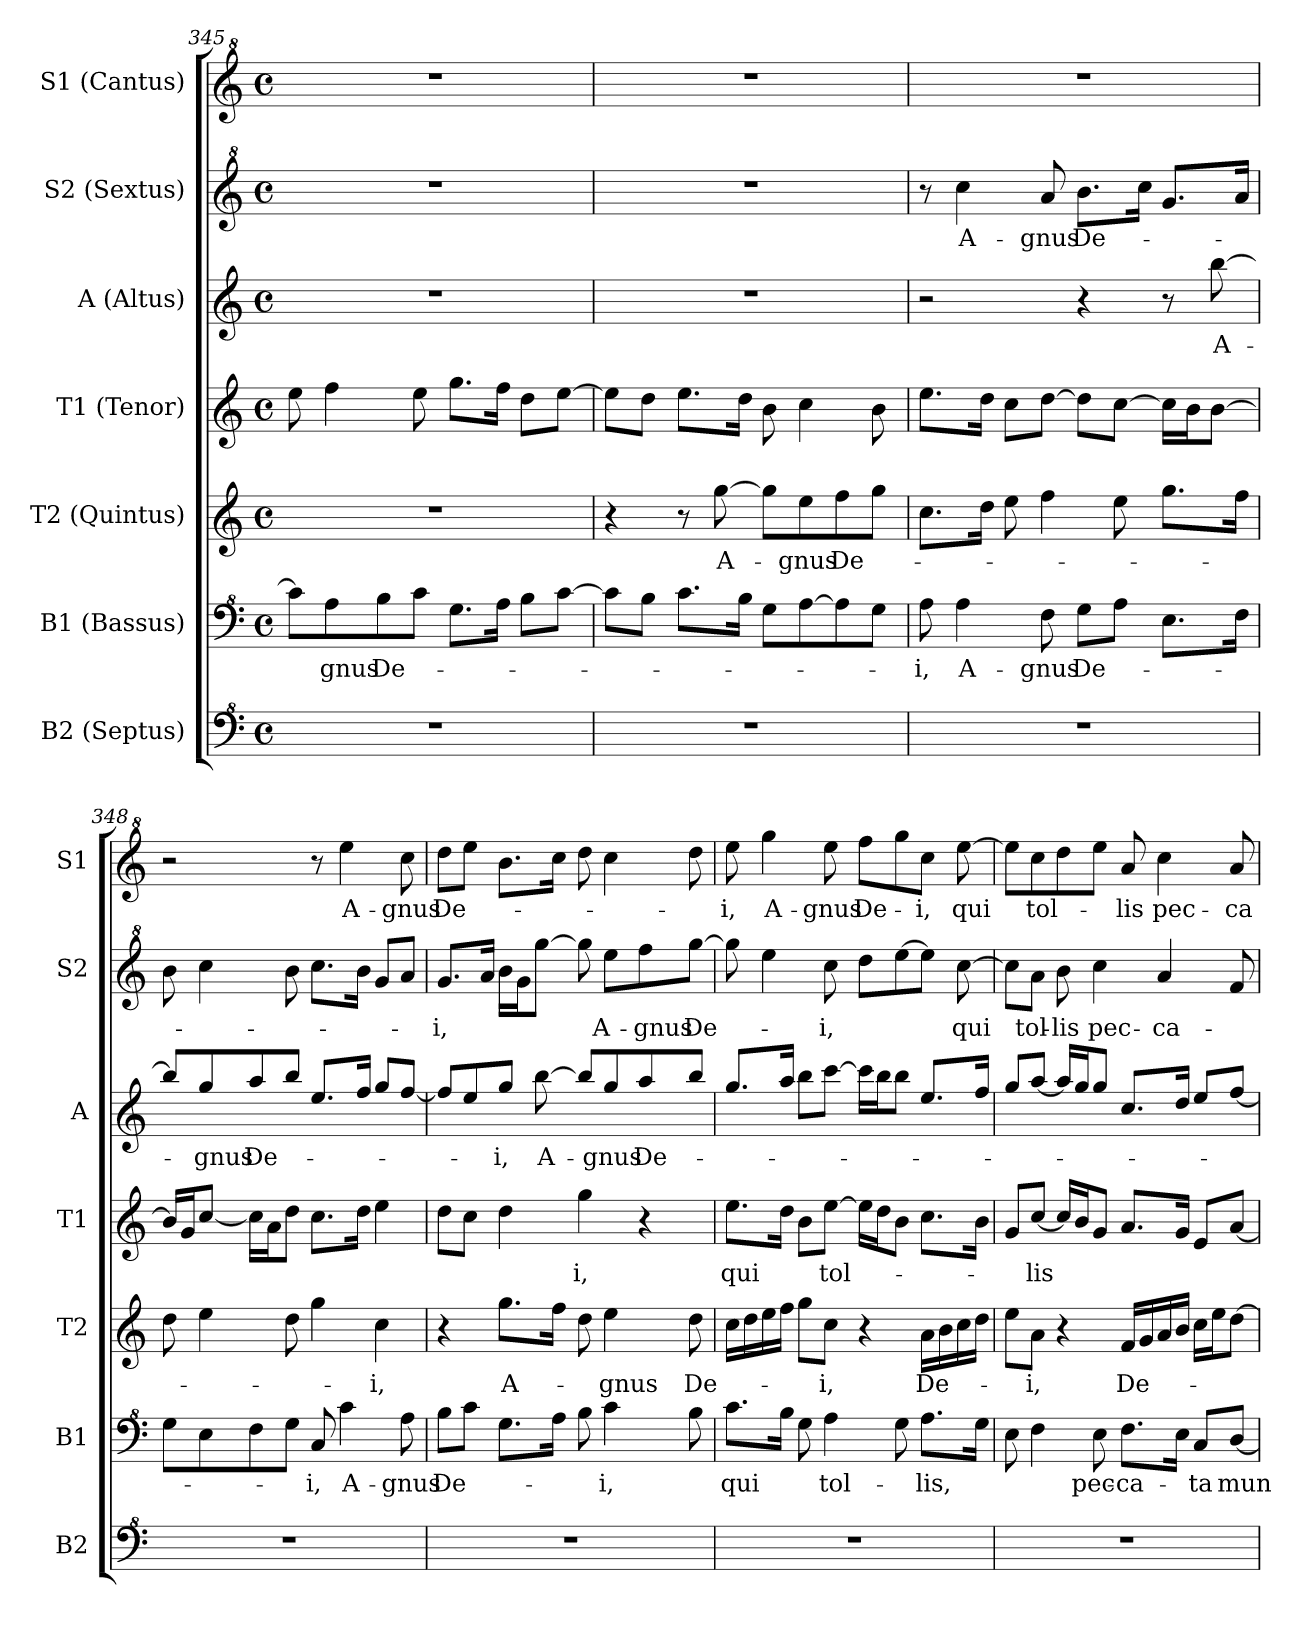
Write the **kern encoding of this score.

**kern	**kern	**text	**kern	**text	**kern	**text	**kern	**text	**kern	**text	**kern	**text
*part7	*part6	*part6	*part5	*part5	*part4	*part4	*part3	*part3	*part2	*part2	*part1	*part1
*staff7	*staff6	*staff6	*staff5	*staff5	*staff4	*staff4	*staff3	*staff3	*staff2	*staff2	*staff1	*staff1
*I"B2 (Septus)	*I"B1 (Bassus)	*	*I"T2 (Quintus)	*	*I"T1 (Tenor)	*	*I"A (Altus)	*	*I"S2 (Sextus)	*	*I"S1 (Cantus)	*
*I'B2	*I'B1	*	*I'T2	*	*I'T1	*	*I'A	*	*I'S2	*	*I'S1	*
*clefF^4	*clefF^4	*	*clefG2	*	*clefG2	*	*clefG2	*	*clefG^2	*	*clefG^2	*
*k[]	*k[]	*	*k[]	*	*k[]	*	*k[]	*	*k[]	*	*k[]	*
*M4/4	*M4/4	*	*M4/4	*	*M4/4	*	*M4/4	*	*M4/4	*	*M4/4	*
*met(c)	*met(c)	*	*met(c)	*	*met(c)	*	*met(c)	*	*met(c)	*	*met(c)	*
=345	=345	=345	=345	=345	=345	=345	=345	=345	=345	=345	=345	=345
1r	8cc\L]	.	1r	.	8ee\	.	1r	.	1r	.	1r	.
!	!	!LO:LY:b	!	!	!	!	!	!	!	!	!	!
.	8a\	-gnus	.	.	4ff\	.	.	.	.	.	.	.
!	!	!LO:LY:b	!	!	!	!	!	!	!	!	!	!
.	8b\	De-	.	.	.	.	.	.	.	.	.	.
.	8cc\J	.	.	.	8ee\	.	.	.	.	.	.	.
.	8.g\L	.	.	.	8.gg\L	.	.	.	.	.	.	.
.	16a\Jk	.	.	.	16ff\Jk	.	.	.	.	.	.	.
.	8b\L	.	.	.	8dd\L	.	.	.	.	.	.	.
.	[8cc\J	.	.	.	[8ee\J	.	.	.	.	.	.	.
=346	=346	=346	=346	=346	=346	=346	=346	=346	=346	=346	=346	=346
1r	8cc\L]	.	4r	.	8ee\L]	.	1r	.	1r	.	1r	.
.	8b\J	.	.	.	8dd\J	.	.	.	.	.	.	.
.	8.cc\L	.	8r	.	8.ee\L	.	.	.	.	.	.	.
!	!	!	!	!LO:LY:b	!	!	!	!	!	!	!	!
.	.	.	[8gg\	A-	.	.	.	.	.	.	.	.
.	16b\Jk	.	.	.	16dd\Jk	.	.	.	.	.	.	.
.	8g\L	.	8gg\L]	.	8b\	.	.	.	.	.	.	.
!	!	!	!	!LO:LY:b	!	!	!	!	!	!	!	!
.	[8a\	.	8ee\	-gnus	4cc\	.	.	.	.	.	.	.
!	!	!	!	!LO:LY:b	!	!	!	!	!	!	!	!
.	8a\]	.	8ff\	De-	.	.	.	.	.	.	.	.
.	8g\J	.	8gg\J	.	8b\	.	.	.	.	.	.	.
=347	=347	=347	=347	=347	=347	=347	=347	=347	=347	=347	=347	=347
!	!	!LO:LY:b	!	!	!	!	!	!	!	!	!	!
1r	8a\	-i,	8.cc\L	.	8.ee\L	.	2r	.	8r	.	1r	.
!	!	!LO:LY:b	!	!	!	!	!	!	!	!LO:LY:b	!	!
.	4a\	A-	.	.	.	.	.	.	4ccc\	A-	.	.
.	.	.	16dd\Jk	.	16dd\Jk	.	.	.	.	.	.	.
.	.	.	8ee\	.	8cc\L	.	.	.	.	.	.	.
!	!	!LO:LY:b	!	!	!	!	!	!	!	!LO:LY:b	!	!
.	8f\	-gnus	4ff\	.	[8dd\J	.	.	.	8aa/	-gnus	.	.
!	!	!LO:LY:b	!	!	!	!	!	!	!	!LO:LY:b	!	!
.	8g\L	De-	.	.	8dd\L]	.	4r	.	8.bb\L	De-	.	.
.	8a\J	.	8ee\	.	[8cc\J	.	.	.	.	.	.	.
.	.	.	.	.	.	.	.	.	16ccc\Jk	.	.	.
.	8.e\L	.	8.gg\L	.	16cc\LL]	.	8r	.	8.gg/L	.	.	.
.	.	.	.	.	16b\J	.	.	.	.	.	.	.
!	!	!	!	!	!	!	!	!LO:LY:b	!	!	!	!
.	.	.	.	.	[8b\J	.	[8bb\	A-	.	.	.	.
.	16f\Jk	.	16ff\Jk	.	.	.	.	.	16aa/Jk	.	.	.
=348	=348	=348	=348	=348	=348	=348	=348	=348	=348	=348	=348	=348
1r	8g\L	.	8dd\	.	16b/LL]	.	8bb/L]	.	8bb\	.	2r	.
.	.	.	.	.	16g/J	.	.	.	.	.	.	.
!	!	!	!	!	!	!	!	!LO:LY:b	!	!	!	!
.	8e\	.	4ee\	.	[8cc/J	.	8gg/	-gnus	4ccc\	.	.	.
!	!	!	!	!	!	!	!	!LO:LY:b	!	!	!	!
.	8f\	.	.	.	16cc\LL]	.	8aa/	De-	.	.	.	.
.	.	.	.	.	16a\J	.	.	.	.	.	.	.
.	8g\J	.	8dd\	.	8dd\J	.	8bb/J	.	8bb\	.	.	.
!	!	!LO:LY:b	!	!	!	!	!	!	!	!	!	!
.	8c/	-i,	4gg\	.	8.cc\L	.	8.ee/L	.	8.ccc\L	.	8r	.
!	!	!LO:LY:b	!	!	!	!	!	!	!	!	!	!LO:LY:b
.	4cc\	A-	.	.	.	.	.	.	.	.	4eee\	A-
.	.	.	.	.	16dd\Jk	.	16ff/Jk	.	16bb\Jk	.	.	.
!	!	!	!	!LO:LY:b	!	!	!	!	!	!	!	!
.	.	.	4cc\	-i,	4ee\	.	8gg/L	.	8gg/L	.	.	.
!	!	!LO:LY:b	!	!	!	!	!	!	!	!	!	!LO:LY:b
.	8a\	-gnus	.	.	.	.	[8ff/J	.	8aa/J	.	8ccc\	-gnus
=349	=349	=349	=349	=349	=349	=349	=349	=349	=349	=349	=349	=349
!	!	!LO:LY:b	!	!	!	!	!	!	!	!LO:LY:b	!	!LO:LY:b
1r	8b\L	De-	4r	.	8dd\L	.	8ff/L]	.	8.gg/L	-i,	8ddd\L	De-
.	8cc\J	.	.	.	8cc\J	.	8ee/	.	.	.	8eee\J	.
.	.	.	.	.	.	.	.	.	16aa/Jk	.	.	.
!	!	!	!	!LO:LY:b	!	!	!	!LO:LY:b	!	!	!	!
.	8.g\L	.	8.gg\L	A-	4dd\	.	8gg/J	-i,	16bb\LL	.	8.bb\L	.
.	.	.	.	.	.	.	.	.	16gg\J	.	.	.
!	!	!	!	!	!	!	!	!LO:LY:b	!	!	!	!
.	.	.	.	.	.	.	[8bb\	A-	[8ggg\J	.	.	.
.	16a\Jk	.	16ff\Jk	.	.	.	.	.	.	.	16ccc\Jk	.
!	!	!	!	!	!	!LO:LY:b	!	!	!	!	!	!
.	8b\	.	8dd\	.	4gg\	-i,	8bb/L]	.	8ggg\]	.	8ddd\	.
!	!	!LO:LY:b	!	!LO:LY:b	!	!	!	!LO:LY:b	!	!LO:LY:b	!	!
.	4cc\	-i,	4ee\	-gnus	.	.	8gg/	-gnus	8eee\L	A-	4ccc\	.
!	!	!	!	!	!	!	!	!LO:LY:b	!	!LO:LY:b	!	!
.	.	.	.	.	4r	.	8aa/	De-	8fff\	-gnus	.	.
!	!	!	!	!LO:LY:b	!	!	!	!	!	!LO:LY:b	!	!
.	8b\	.	8dd\	De-	.	.	8bb/J	.	[8ggg\J	De-	8ddd\	.
!!LO:PB:g=z
=350	=350	=350	=350	=350	=350	=350	=350	=350	=350	=350	=350	=350
!	!	!LO:LY:b	!	!	!	!LO:LY:b	!	!	!	!	!	!LO:LY:b
1r	8.cc\L	qui	16cc\LL	.	8.ee\L	qui	8.gg/L	.	8ggg\]	.	8eee\	-i,
.	.	.	16dd\	.	.	.	.	.	.	.	.	.
!	!	!	!	!	!	!	!	!	!	!	!	!LO:LY:b
.	.	.	16ee\	.	.	.	.	.	4eee\	.	4ggg\	A-
.	16b\Jk	.	16ff\JJ	.	16dd\Jk	.	16aa/Jk	.	.	.	.	.
.	8g\	.	8gg\L	.	8b\L	.	8bb\L	.	.	.	.	.
!	!	!LO:LY:b	!	!LO:LY:b	!	!LO:LY:b	!	!	!	!LO:LY:b	!	!LO:LY:b
.	4a\	tol-	8cc\J	-i,	[8ee\J	tol-	[8ccc\J	.	8ccc\	-i,	8eee\	-gnus
!	!	!	!	!	!	!	!	!	!	!	!	!LO:LY:b
.	.	.	4r	.	16ee\LL]	.	16ccc\LL]	.	8ddd\L	.	8fff\L	De-
.	.	.	.	.	16dd\J	.	16bb\J	.	.	.	.	.
.	8g\	.	.	.	8b\J	.	8bb\J	.	[8eee\	.	8ggg\	.
!	!	!LO:LY:b	!	!LO:LY:b	!	!	!	!	!	!	!	!LO:LY:b
.	8.a\L	-lis,	16a\LL	De-	8.cc\L	.	8.ee/L	.	8eee\J]	.	8ccc\J	-i,
.	.	.	16b\	.	.	.	.	.	.	.	.	.
!	!	!	!	!	!	!	!	!	!	!LO:LY:b	!	!LO:LY:b
.	.	.	16cc\	.	.	.	.	.	[8ccc\	qui	[8eee\	qui
.	16g\Jk	.	16dd\JJ	.	16b\Jk	.	16ff/Jk	.	.	.	.	.
=351	=351	=351	=351	=351	=351	=351	=351	=351	=351	=351	=351	=351
1r	8e\	.	8ee\L	.	8g/L	.	8gg/L	.	8ccc\L]	.	8eee\L]	.
!	!	!	!	!LO:LY:b	!	!LO:LY:b	!	!	!	!LO:LY:b	!	!LO:LY:b
.	4f\	.	8a\J	-i,	[8cc/J	-lis	[8aa/J	.	8aa\J	tol-	8ccc\	tol-
!	!	!	!	!	!	!	!	!	!	!LO:LY:b	!	!
.	.	.	4r	.	16cc/LL]	.	16aa/LL]	.	8bb\	-lis	8ddd\	.
.	.	.	.	.	16b/J	.	16gg/J	.	.	.	.	.
!	!	!LO:LY:b	!	!	!	!	!	!	!	!LO:LY:b	!	!
.	8e\	pec-	.	.	8g/J	.	8gg/J	.	4ccc\	pec-	8eee\J	.
!	!	!LO:LY:b	!	!LO:LY:b	!	!	!	!	!	!	!	!LO:LY:b
.	8.f\L	-ca-	16f/LL	De-	8.a/L	.	8.cc/L	.	.	.	8aa/	-lis
.	.	.	16g/	.	.	.	.	.	.	.	.	.
!	!	!	!	!	!	!	!	!	!	!LO:LY:b	!	!LO:LY:b
.	.	.	16a/	.	.	.	.	.	4aa/	-ca-	4ccc\	pec-
.	16e\Jk	.	16b/JJ	.	16g/Jk	.	16dd/Jk	.	.	.	.	.
!	!	!LO:LY:b	!	!	!	!	!	!	!	!	!	!
.	8c/L	-ta	16cc\LL	.	8e/L	.	8ee/L	.	.	.	.	.
.	.	.	16ee\J	.	.	.	.	.	.	.	.	.
!	!	!LO:LY:b	!	!	!	!	!	!	!	!	!	!LO:LY:b
.	[8d/J	mun-	[8dd\J	.	[8a/J	.	[8ff/J	.	8ff/	.	8aa/	-ca-
=	=	=	=	=	=	=	=	=	=	=	=	=
*-	*-	*-	*-	*-	*-	*-	*-	*-	*-	*-	*-	*-
